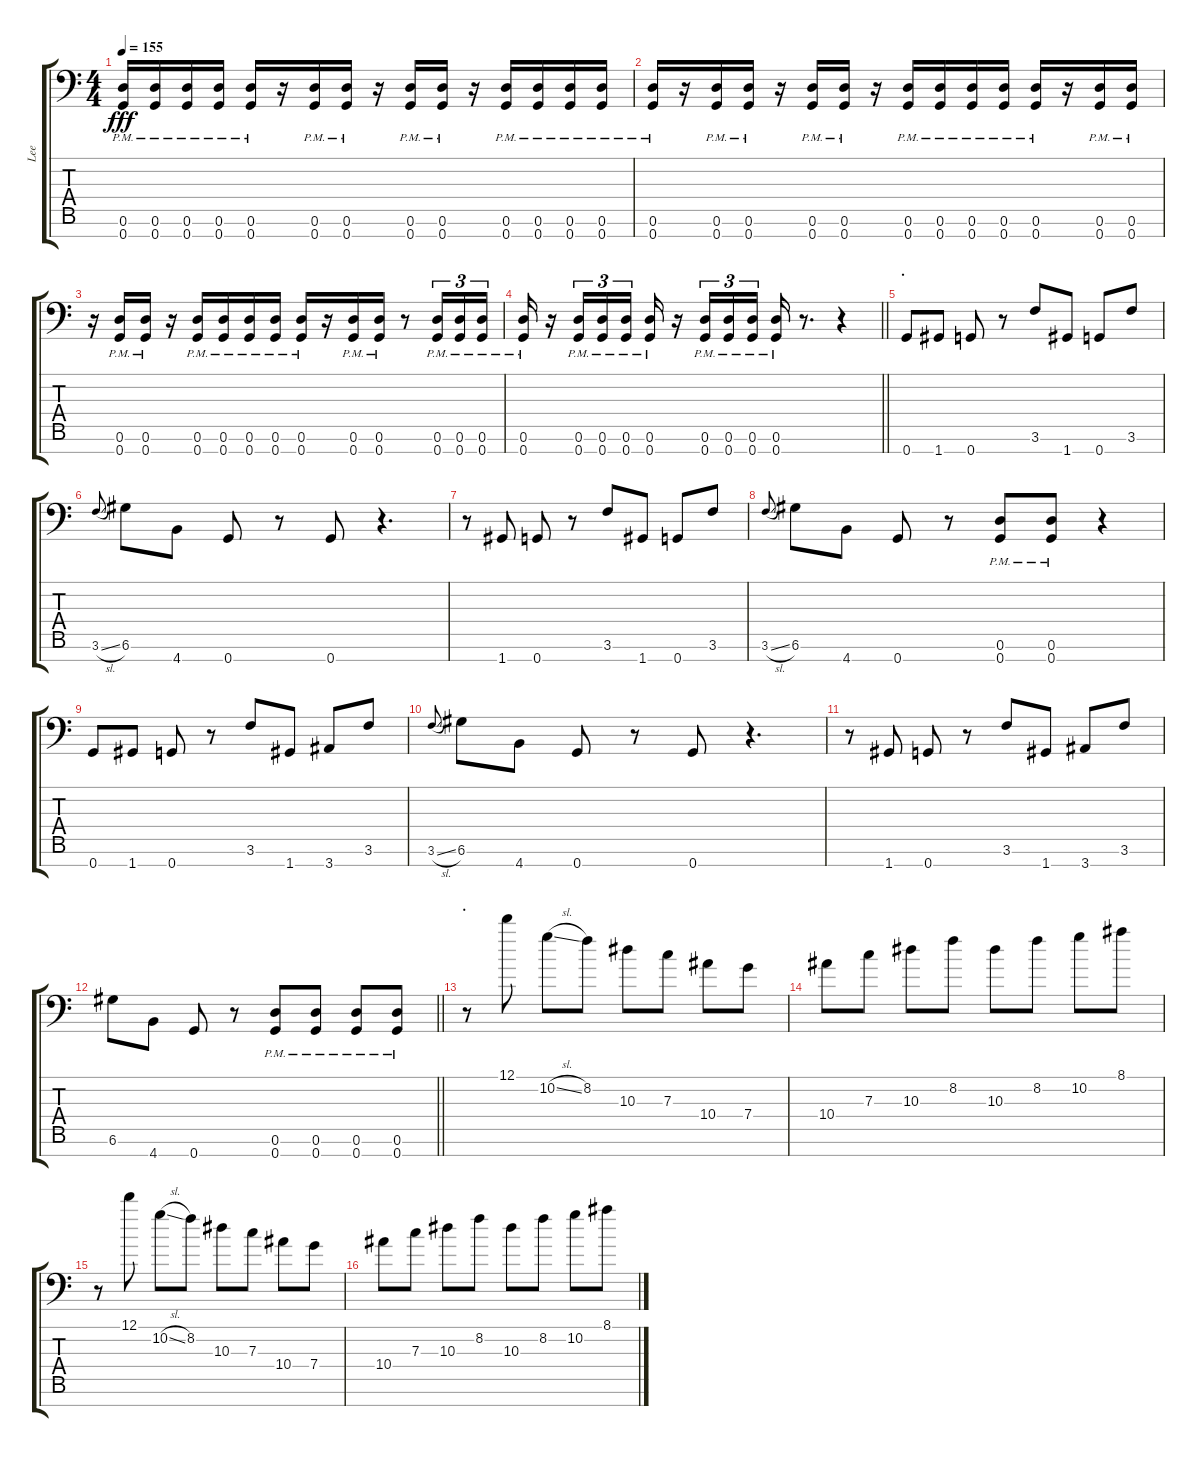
\track ("Lee" "Lee") {instrument distortionguitar}
\staff {score tabs}
\tuning (D4 A3 F3 C3 G2 D2 G1) {hide}
\ts (4 4)
\tempo 155
\clef f4
\ks c
(0.6{pm} 0.7{pm}).16{dy fff} (0.6{pm} 0.7{pm}).16 (0.6{pm} 0.7{pm}).16 (0.6{pm} 0.7{pm}).16 (0.6{pm} 0.7{pm}).16 r.16 (0.6{pm} 0.7{pm}).16 (0.6{pm} 0.7{pm}).16 r.16 (0.6{pm} 0.7{pm}).16 (0.6{pm} 0.7{pm}).16 r.16 (0.6{pm} 0.7{pm}).16 (0.6{pm} 0.7{pm}).16 (0.6{pm} 0.7{pm}).16 (0.6{pm} 0.7{pm}).16 |
(0.6{pm} 0.7{pm}).16 r.16 (0.6{pm} 0.7{pm}).16 (0.6{pm} 0.7{pm}).16 r.16 (0.6{pm} 0.7{pm}).16 (0.6{pm} 0.7{pm}).16 r.16 (0.6{pm} 0.7{pm}).16 (0.6{pm} 0.7{pm}).16 (0.6{pm} 0.7{pm}).16 (0.6{pm} 0.7{pm}).16 (0.6{pm} 0.7{pm}).16 r.16 (0.6{pm} 0.7{pm}).16 (0.6{pm} 0.7{pm}).16 |
r.16 (0.6{pm} 0.7{pm}).16 (0.6{pm} 0.7{pm}).16 r.16 (0.6{pm} 0.7{pm}).16 (0.6{pm} 0.7{pm}).16 (0.6{pm} 0.7{pm}).16 (0.6{pm} 0.7{pm}).16 (0.6{pm} 0.7{pm}).16 r.16 (0.6{pm} 0.7{pm}).16 (0.6{pm} 0.7{pm}).16 r.8 (0.6{pm} 0.7{pm}).16{tu (3 2)} (0.6{pm} 0.7{pm}).16{tu (3 2)} (0.6{pm} 0.7{pm}).16{tu (3 2)} |
\barLineRight lightlight
(0.6{pm} 0.7{pm}).16 r.16 (0.6{pm} 0.7{pm}).16{tu (3 2)} (0.6{pm} 0.7{pm}).16{tu (3 2)} (0.6{pm} 0.7{pm}).16{tu (3 2)} (0.6{pm} 0.7{pm}).16 r.16 (0.6{pm} 0.7{pm}).16{tu (3 2)} (0.6{pm} 0.7{pm}).16{tu (3 2)} (0.6{pm} 0.7{pm}).16{tu (3 2)} (0.6{pm} 0.7{pm}).16 r.8{d} r.4 |
\section ("" ".")
0.7.8 1.7.8 0.7.8 r.8 3.6.8 1.7.8 0.7.8 3.6.8 |
3.6{sl}.8{gr onbeat} 6.6.8 4.7.8 0.7.8 r.8 0.7.8 r.4{d} |
r.8 1.7.8 0.7.8 r.8 3.6.8 1.7.8 0.7.8 3.6.8 |
3.6{sl}.8{gr onbeat} 6.6.8 4.7.8 0.7.8 r.8 (0.6{pm} 0.7{pm}).8 (0.6{pm} 0.7{pm}).8 r.4 |
0.7.8 1.7.8 0.7.8 r.8 3.6.8 1.7.8 3.7.8 3.6.8 |
3.6{sl}.8{gr onbeat} 6.6.8 4.7.8 0.7.8 r.8 0.7.8 r.4{d} |
r.8 1.7.8 0.7.8 r.8 3.6.8 1.7.8 3.7.8 3.6.8 |
\barLineRight lightlight
6.6.8 4.7.8 0.7.8 r.8 (0.6{pm} 0.7{pm}).8 (0.6{pm} 0.7{pm}).8 (0.6{pm} 0.7{pm}).8 (0.6{pm} 0.7{pm}).8 |
\section ("" ".")
r.8 12.1.8 10.2{sl}.8 8.2.8 10.3.8 7.3.8 10.4.8 7.4.8 |
10.4.8 7.3.8 10.3.8 8.2.8 10.3.8 8.2.8 10.2.8 8.1.8 |
r.8 12.1.8 10.2{sl}.8 8.2.8 10.3.8 7.3.8 10.4.8 7.4.8 |
10.4.8 7.3.8 10.3.8 8.2.8 10.3.8 8.2.8 10.2.8 8.1.8
